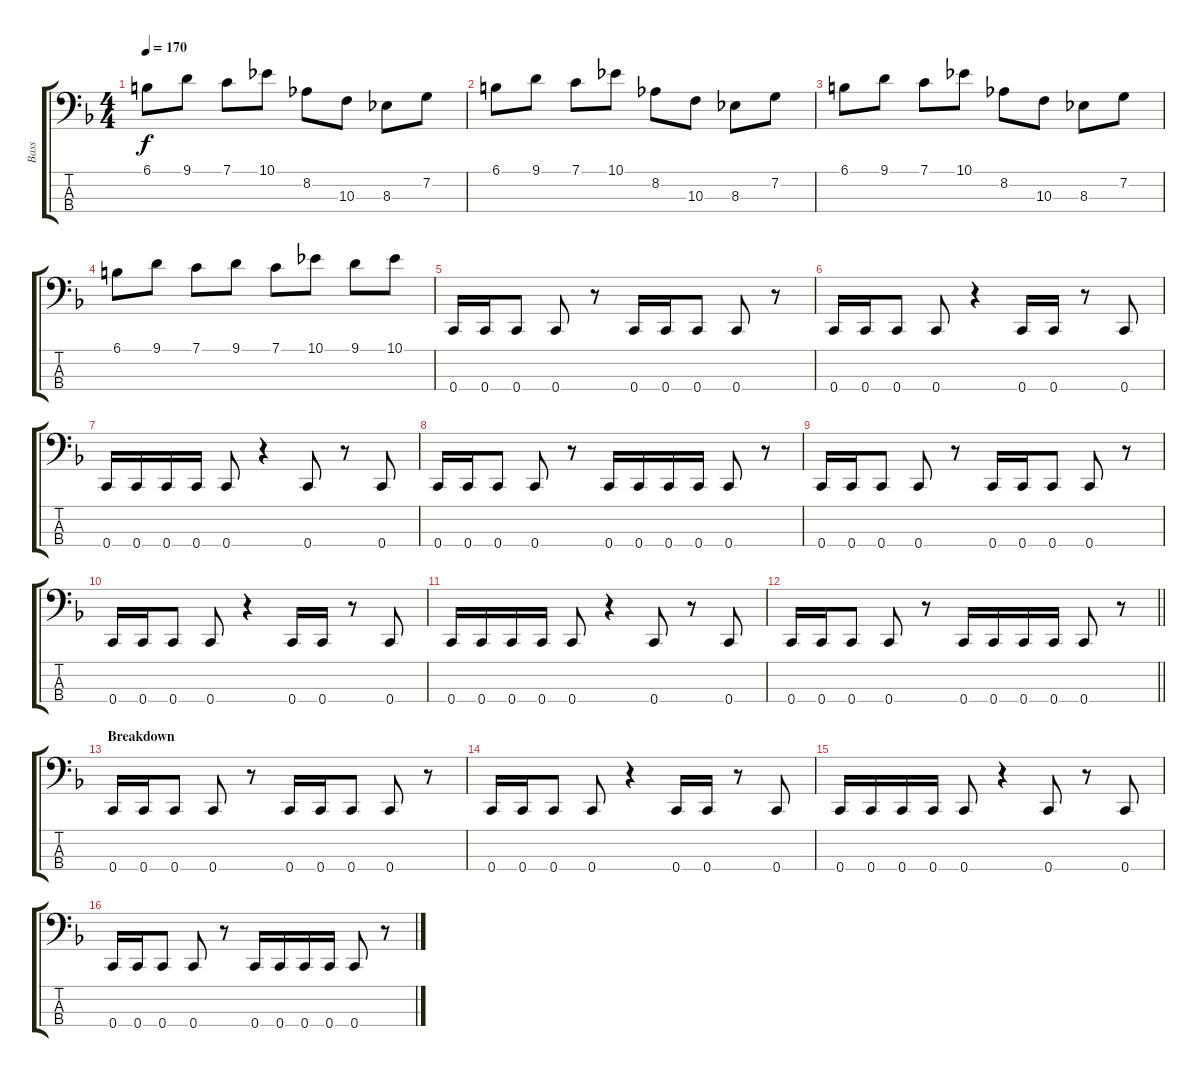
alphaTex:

\track ("Bass" "Bass") {instrument electricbasspick}
\staff {score tabs}
\tuning (F2 C2 G1 C1) {hide}
\ts (4 4)
\tempo 170
\clef f4
\ks dminor
6.1.8{dy f} 9.1.8 7.1.8 10.1.8 8.2.8 10.3.8 8.3.8 7.2.8 |
6.1.8 9.1.8 7.1.8 10.1.8 8.2.8 10.3.8 8.3.8 7.2.8 |
6.1.8 9.1.8 7.1.8 10.1.8 8.2.8 10.3.8 8.3.8 7.2.8 |
6.1.8 9.1.8 7.1.8 9.1.8 7.1.8 10.1.8 9.1.8 10.1.8 |
0.4.16 0.4.16 0.4.8 0.4.8 r.8 0.4.16 0.4.16 0.4.8 0.4.8 r.8 |
0.4.16 0.4.16 0.4.8 0.4.8 r.4 0.4.16 0.4.16 r.8 0.4.8 |
0.4.16 0.4.16 0.4.16 0.4.16 0.4.8 r.4 0.4.8 r.8 0.4.8 |
0.4.16 0.4.16 0.4.8 0.4.8 r.8 0.4.16 0.4.16 0.4.16 0.4.16 0.4.8 r.8 |
0.4.16 0.4.16 0.4.8 0.4.8 r.8 0.4.16 0.4.16 0.4.8 0.4.8 r.8 |
0.4.16 0.4.16 0.4.8 0.4.8 r.4 0.4.16 0.4.16 r.8 0.4.8 |
0.4.16 0.4.16 0.4.16 0.4.16 0.4.8 r.4 0.4.8 r.8 0.4.8 |
\barLineRight lightlight
0.4.16 0.4.16 0.4.8 0.4.8 r.8 0.4.16 0.4.16 0.4.16 0.4.16 0.4.8 r.8 |
\section ("" "Breakdown")
0.4.16{volume 12} 0.4.16 0.4.8 0.4.8 r.8 0.4.16 0.4.16 0.4.8 0.4.8 r.8 |
0.4.16 0.4.16 0.4.8 0.4.8 r.4 0.4.16 0.4.16 r.8 0.4.8 |
0.4.16 0.4.16 0.4.16 0.4.16 0.4.8 r.4 0.4.8 r.8 0.4.8 |
0.4.16 0.4.16 0.4.8 0.4.8 r.8 0.4.16 0.4.16 0.4.16 0.4.16 0.4.8 r.8
